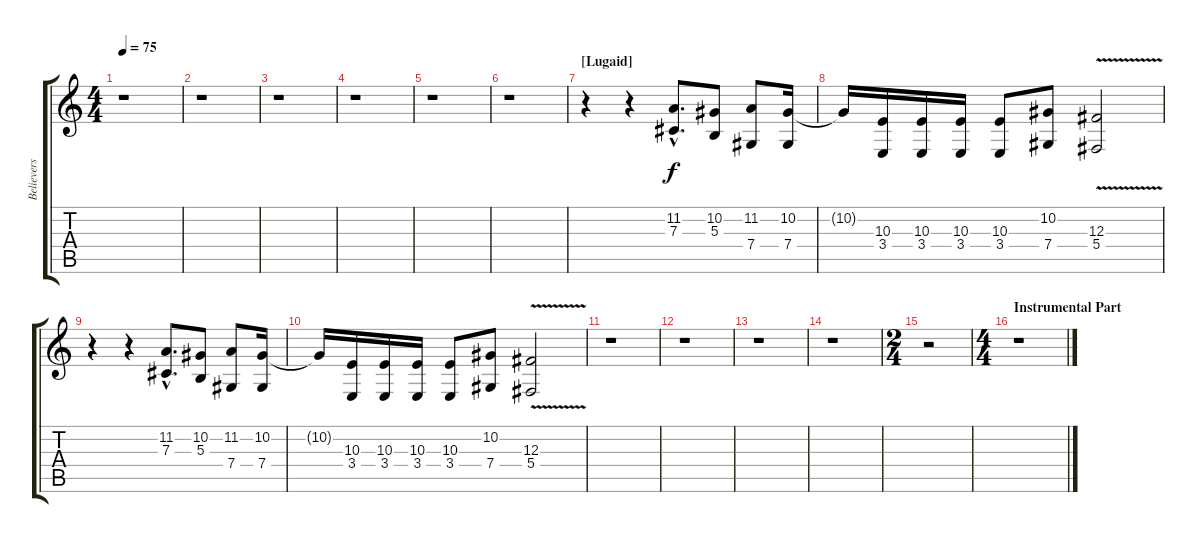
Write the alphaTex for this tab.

\track ("Believers" "Believers") {instrument choiraahs}
\staff {score tabs}
\tuning (Eb4 Bb3 Gb3 Db3 Ab2 Eb2) {hide}
\ts (4 4)
\tempo 75
\clef g2
\ks c
r.1{dy f} |
r.1 |
r.1 |
r.1 |
r.1 |
r.1 |
\section ("" "[Lugaid]")
r.4 r.4 (11.2{hac} 7.3{hac}).8{d} (10.2 5.3).8 (11.2 7.4).8 (10.2 7.4).16 |
10.2{t}.16 (10.3 3.4).16 (10.3 3.4).16 (10.3 3.4).16 (10.3 3.4).8 (10.2 7.4).8 (12.3{v} 5.4).2 |
r.4 r.4 (11.2{hac} 7.3{hac}).8{d} (10.2 5.3).8 (11.2 7.4).8 (10.2 7.4).16 |
10.2{t}.16 (10.3 3.4).16 (10.3 3.4).16 (10.3 3.4).16 (10.3 3.4).8 (10.2 7.4).8 (12.3{v} 5.4).2 |
r.1 |
r.1 |
r.1 |
r.1 |
\ts (2 4)
r.2 |
\ts (4 4)
\section ("" "Instrumental Part")
r.1
